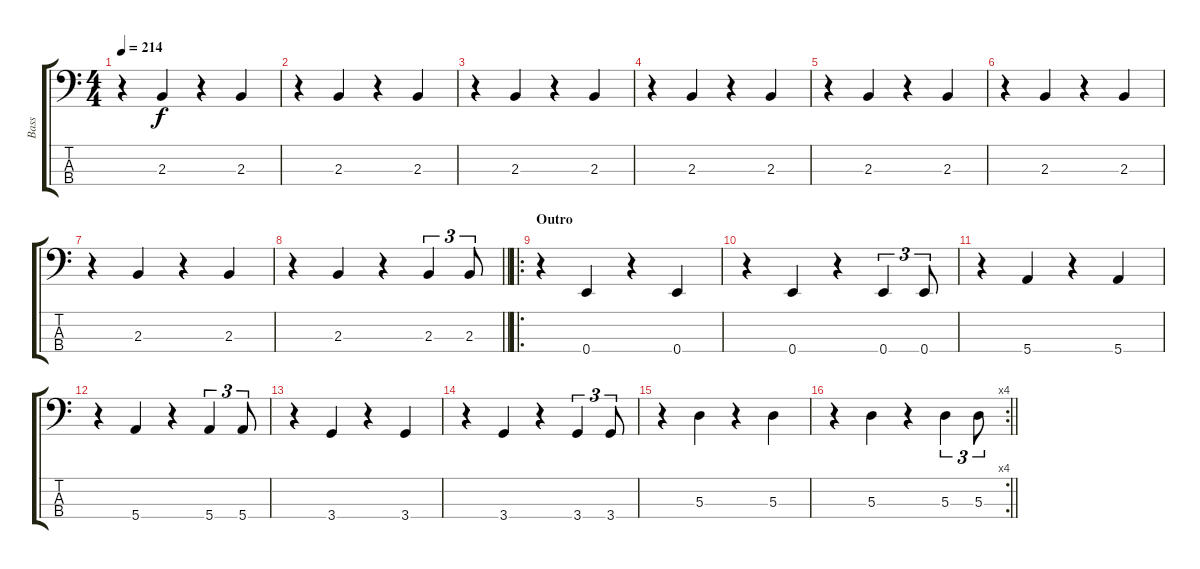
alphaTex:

\track ("Bass" "Bass") {instrument electricbassfinger}
\staff {score tabs}
\tuning (G2 D2 A1 E1) {hide}
\ts (4 4)
\tempo 214
\clef f4
\ks c
r.4{dy f} 2.3.4 r.4 2.3.4 |
r.4 2.3.4 r.4 2.3.4 |
r.4 2.3.4 r.4 2.3.4 |
r.4 2.3.4 r.4 2.3.4 |
r.4 2.3.4 r.4 2.3.4 |
r.4 2.3.4 r.4 2.3.4 |
r.4 2.3.4 r.4 2.3.4 |
\barLineRight lightlight
r.4 2.3.4 r.4 2.3.4{tu (3 2)} 2.3.8{tu (3 2)} |
\ro
\section ("" "Outro")
r.4 0.4.4 r.4 0.4.4 |
r.4 0.4.4 r.4 0.4.4{tu (3 2)} 0.4.8{tu (3 2)} |
r.4 5.4.4 r.4 5.4.4 |
r.4 5.4.4 r.4 5.4.4{tu (3 2)} 5.4.8{tu (3 2)} |
r.4 3.4.4 r.4 3.4.4 |
r.4 3.4.4 r.4 3.4.4{tu (3 2)} 3.4.8{tu (3 2)} |
r.4 5.3.4 r.4 5.3.4 |
\rc 4
\barLineRight lightlight
r.4 5.3.4 r.4 5.3.4{tu (3 2)} 5.3.8{tu (3 2)}
